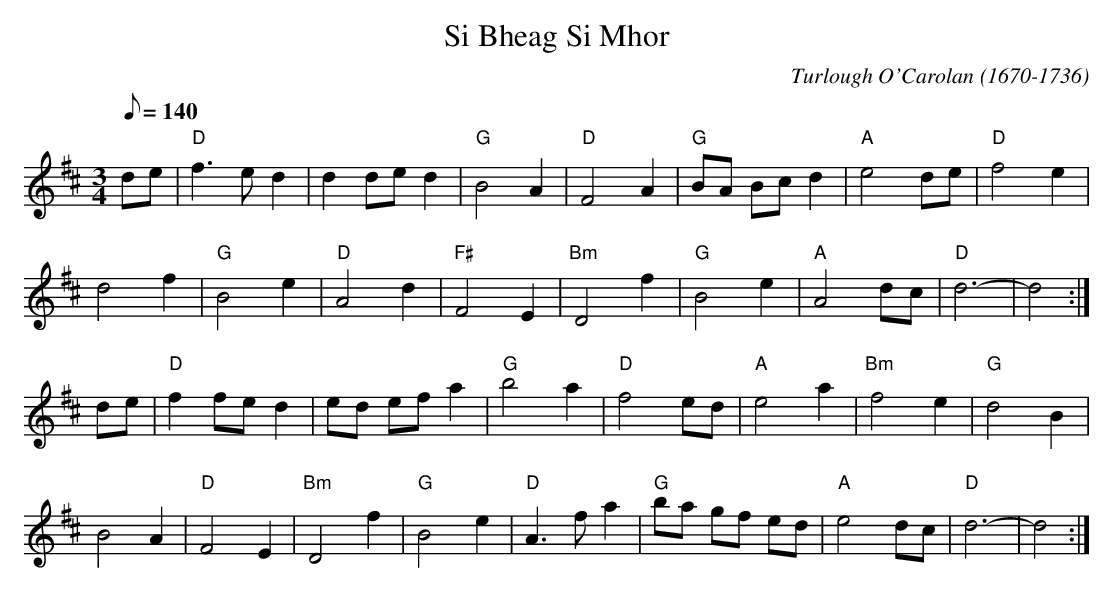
X:1
T: Si Bheag Si Mhor
C: Turlough O'Carolan (1670-1736)
M: 3/4
L: 1/8
Q: 140
K: Dmaj
de |\
"D" f2>e2 d2 | d2 de d2 | "G" B4 A2 | "D" F4 A2 |\
"G" BA Bc d2 | "A" e4 de | "D" f4 e2 |
d4 f2 | "G" B4 e2 | "D" A4 d2 | "F#" F4 E2 |\
"Bm" D4 f2 | "G" B4 e2 | "A" A4 dc | "D" d6- | d4 :|
de |\
"D" f2 fe d2 | ed ef a2 | "G" b4 a2 | "D" f4 ed |\
"A" e4 a2 | "Bm" f4 e2 | "G" d4 B2 |
B4 A2 | "D" F4 E2 | "Bm" D4 f2 | "G" B4 e2 | "D" A2>f2 a2 |\
"G" ba gf ed | "A" e4 dc | "D" d6- | d4 :|
